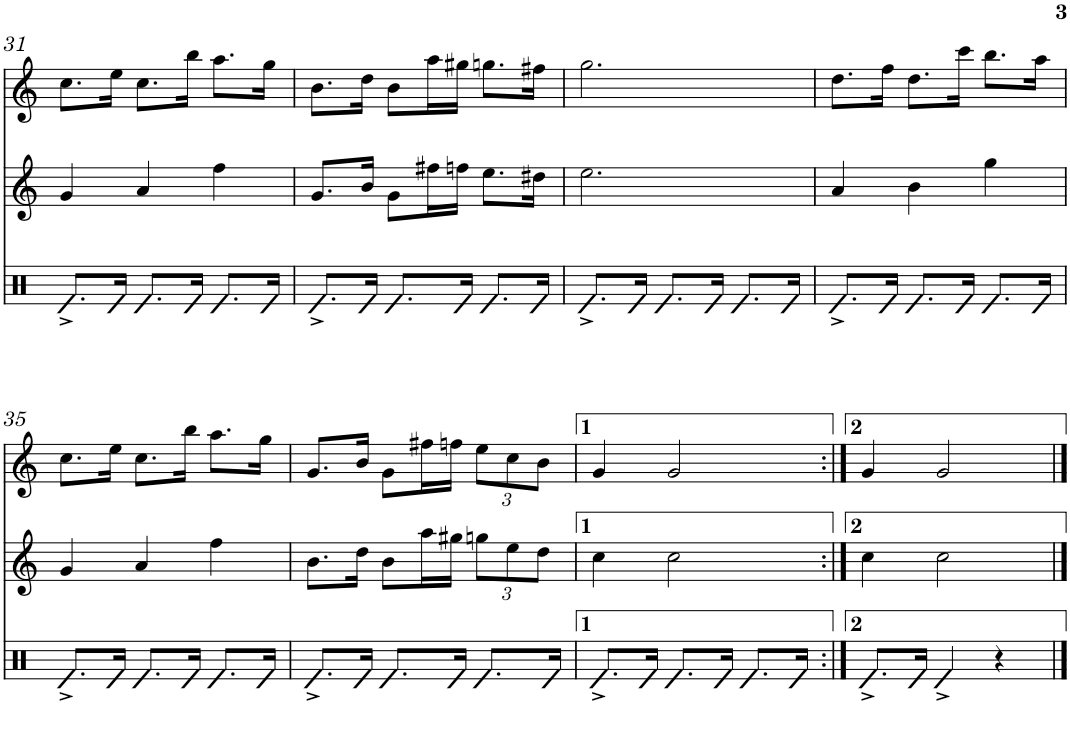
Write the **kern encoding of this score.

**kern	**kern	**kern
*part3	*part2	*part1
*staff3	*staff2	*staff1
*I"Timbal	*I"Gralla 2	*I"Gralla 1
!!LO:PB:g=z
*clefX	*clefG2	*clefG2
*	*Trd8c14	*
*k[]	*k[]	*k[]
*M3/4	*M3/4	*M3/4
=31	=31	=31
8.e^/L	4g/	8.cc\L
16e/Jk	.	16ee\Jk
8.e/L	4a/	8.cc\L
16e/Jk	.	16bb\Jk
8.e/L	4ff\	8.aa\L
16e/Jk	.	16gg\Jk
=32	=32	=32
8.e^/L	8.g/L	8.b\L
16e/Jk	16b/Jk	16dd\Jk
8.e/L	8g\L	8b\L
.	16ff#X\L	16aa\L
16e/Jk	16ffn\JJ	16gg#X\JJ
8.e/L	8.ee\L	8.ggn\L
16e/Jk	16dd#X\Jk	16ff#X\Jk
=33	=33	=33
8.e^/L	2.ee\	2.gg\
16e/Jk	.	.
8.e/L	.	.
16e/Jk	.	.
8.e/L	.	.
16e/Jk	.	.
=34	=34	=34
8.e^/L	4a/	8.dd\L
16e/Jk	.	16ff\Jk
8.e/L	4b\	8.dd\L
16e/Jk	.	16ccc\Jk
8.e/L	4gg\	8.bb\L
16e/Jk	.	16aa\Jk
!!LO:LB:g=z
=35	=35	=35
8.e^/L	4g/	8.cc\L
16e/Jk	.	16ee\Jk
8.e/L	4a/	8.cc\L
16e/Jk	.	16bb\Jk
8.e/L	4ff\	8.aa\L
16e/Jk	.	16gg\Jk
=36	=36	=36
8.e^/L	8.b\L	8.g/L
16e/Jk	16dd\Jk	16b/Jk
8.e/L	8b\L	8g\L
.	16aa\L	16ff#X\L
16e/Jk	16gg#X\JJ	16ffn\JJ
*	*Xbrackettup	*Xbrackettup
8.e/L	12ggn\L	12ee\L
.	12ee\	12cc\
.	12dd\J	12b\J
16e/Jk	.	.
=37	=37	=37
8.e^/L	4cc\	4g/
16e/Jk	.	.
8.e/L	2cc\	2g/
16e/Jk	.	.
8.e/L	.	.
16e/Jk	.	.
=38:|!	=38:|!	=38:|!
8.e^/L	4cc\	4g/
16e/Jk	.	.
4e^/	2cc\	2g/
4r	.	.
==	==	==
*-	*-	*-
